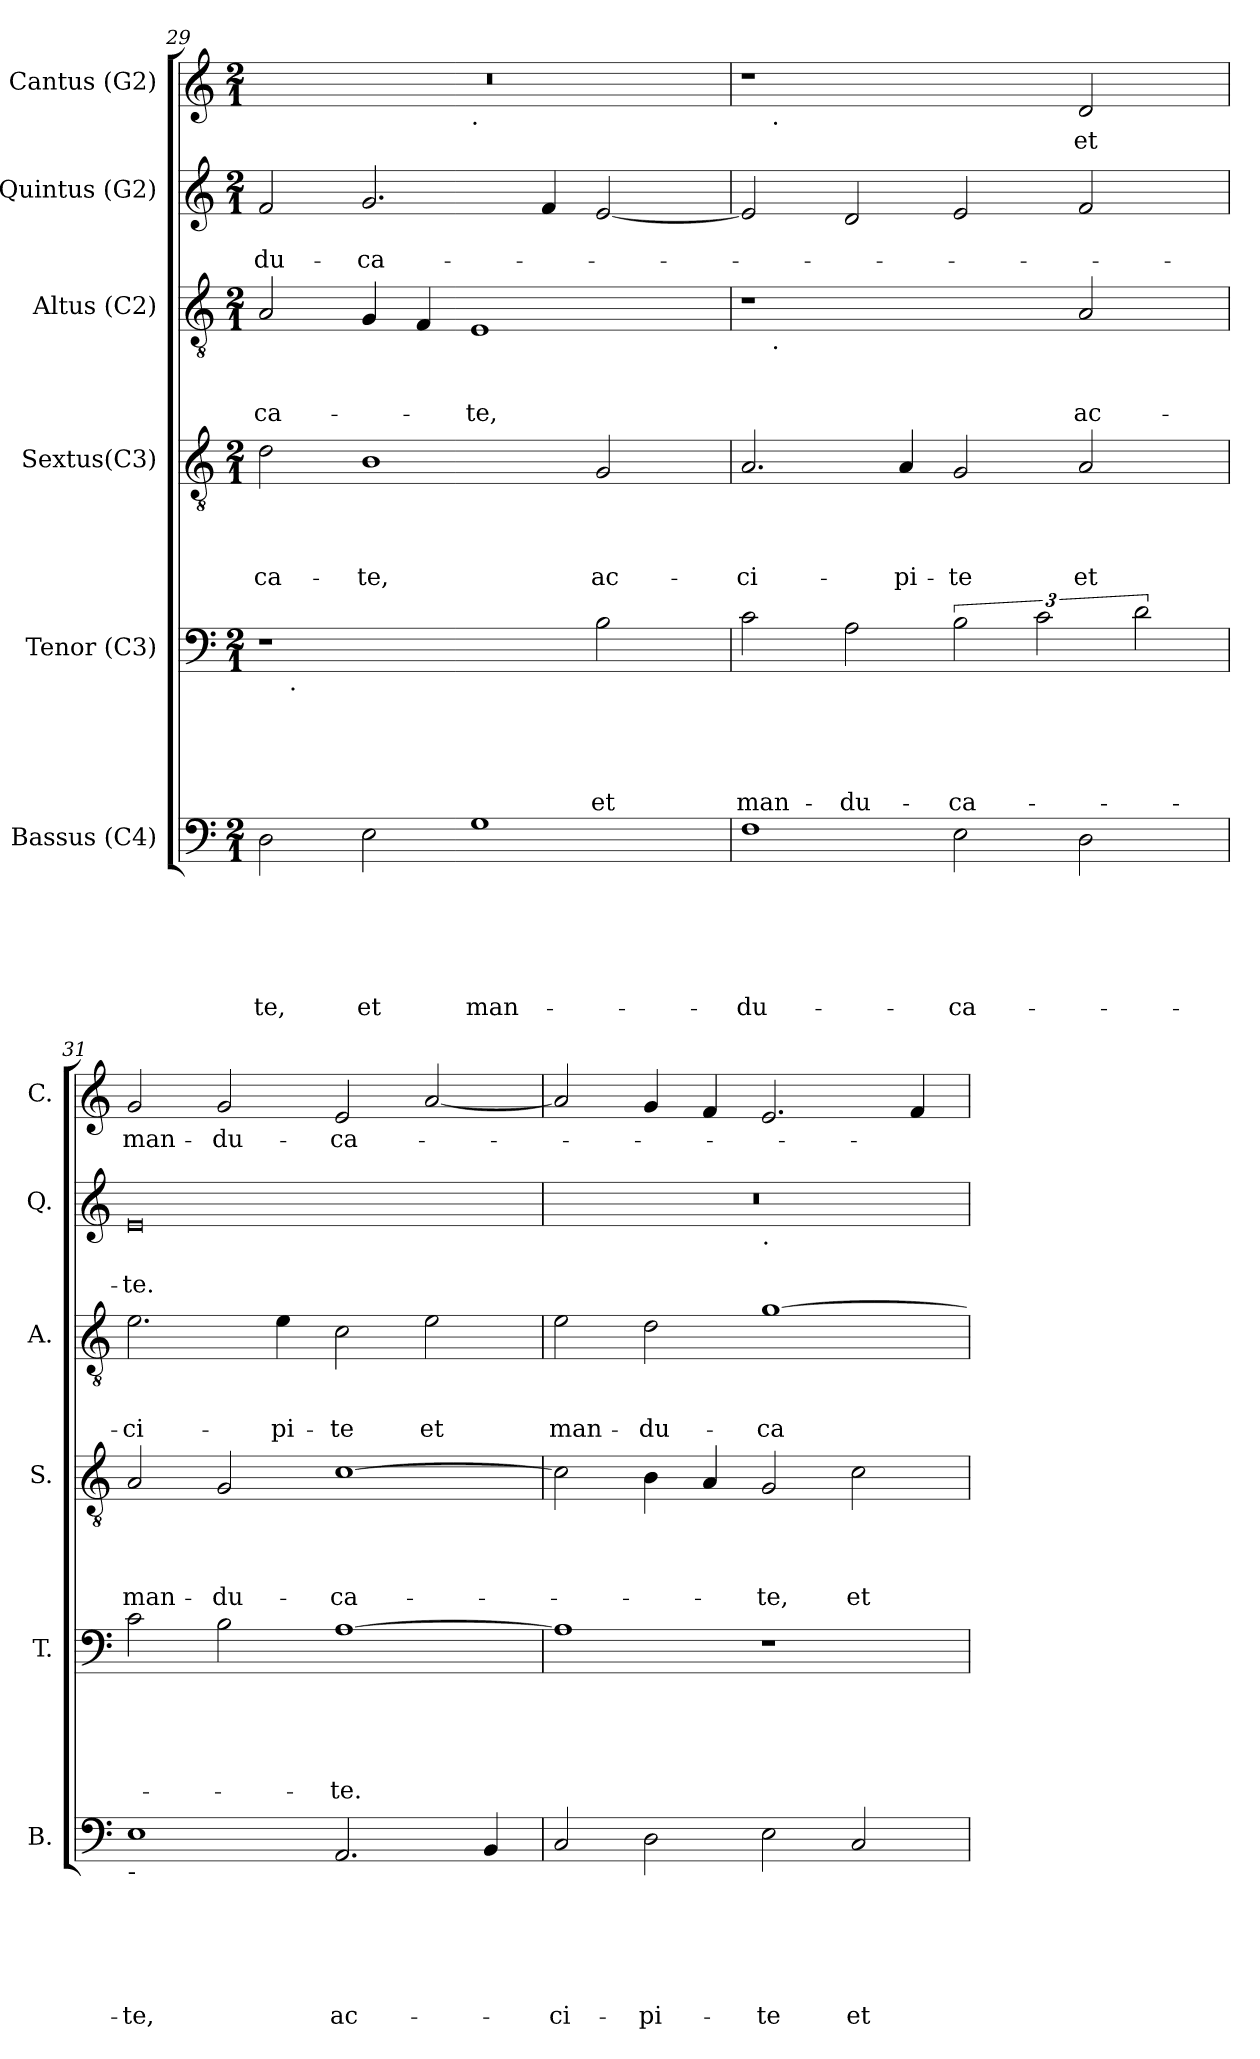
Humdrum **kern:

**kern	**text	**text	**text	**text	**text	**text	**kern	**text	**text	**text	**text	**text	**kern	**text	**text	**text	**text	**kern	**text	**text	**text	**kern	**text	**text	**kern	**text
*part6	*part6	*part6	*part6	*part6	*part6	*part6	*part5	*part5	*part5	*part5	*part5	*part5	*part4	*part4	*part4	*part4	*part4	*part3	*part3	*part3	*part3	*part2	*part2	*part2	*part1	*part1
*staff6	*staff6	*staff6	*staff6	*staff6	*staff6	*staff6	*staff5	*staff5	*staff5	*staff5	*staff5	*staff5	*staff4	*staff4	*staff4	*staff4	*staff4	*staff3	*staff3	*staff3	*staff3	*staff2	*staff2	*staff2	*staff1	*staff1
*I"Bassus (C4)	*	*	*	*	*	*	*I"Tenor (C3)	*	*	*	*	*	*I"Sextus(C3)	*	*	*	*	*I"Altus (C2)	*	*	*	*I"Quintus (G2)	*	*	*I"Cantus (G2)	*
*I'B.	*	*	*	*	*	*	*I'T.	*	*	*	*	*	*I'S.	*	*	*	*	*I'A.	*	*	*	*I'Q.	*	*	*I'C.	*
*clefF4	*	*	*	*	*	*	*clefF4	*	*	*	*	*	*clefGv2	*	*	*	*	*clefGv2	*	*	*	*clefG2	*	*	*clefG2	*
*k[]	*	*	*	*	*	*	*k[]	*	*	*	*	*	*k[]	*	*	*	*	*k[]	*	*	*	*k[]	*	*	*k[]	*
*C:	*	*	*	*	*	*	*C:	*	*	*	*	*	*C:	*	*	*	*	*C:	*	*	*	*C:	*	*	*C:	*
*M2/1	*	*	*	*	*	*	*M2/1	*	*	*	*	*	*M2/1	*	*	*	*	*M2/1	*	*	*	*M2/1	*	*	*M2/1	*
=29	=29	=29	=29	=29	=29	=29	=29	=29	=29	=29	=29	=29	=29	=29	=29	=29	=29	=29	=29	=29	=29	=29	=29	=29	=29	=29
!	!	!	!	!	!	!LO:LY:b	!	!	!	!	!	!	!	!	!	!	!LO:LY:b	!	!	!	!LO:LY:b	!	!	!LO:LY:b	!	!
*	*	*	*	*	*	*	*^	*	*	*	*	*	*	*	*	*	*	*	*	*	*	*	*	*	*^	*
2D\	.	.	.	.	.	-te,	1r	16.ryy	.	.	.	.	.	2d\	.	.	.	-ca-	2A/	.	.	-ca-	2f/	.	-du-	0r	1ryy	.
!	!	!	!	!	!	!	!	!LO:TX:b:t=.	!	!	!	!	!	!	!	!	!	!	!	!	!	!	!	!	!	!	!	!
.	.	.	.	.	.	.	.	1ryy	.	.	.	.	.	.	.	.	.	.	.	.	.	.	.	.	.	.	.	.
!	!	!	!	!	!	!LO:LY:b	!	!	!	!	!	!	!	!	!	!	!	!LO:LY:b	!	!	!	!	!	!	!LO:LY:b	!	!	!
2E\	.	.	.	.	.	et	.	.	.	.	.	.	.	1B	.	.	.	-te,	4G/	.	.	.	2.g/	.	-ca-	.	.	.
.	.	.	.	.	.	.	.	.	.	.	.	.	.	.	.	.	.	.	4F/	.	.	.	.	.	.	.	.	.
!	!	!	!	!	!	!	!	!	!	!	!	!	!	!	!	!	!	!	!	!	!	!	!	!	!	!	!LO:TX:b:t=.	!
!	!	!	!	!	!	!LO:LY:b	!	!	!	!	!	!	!	!	!	!	!	!	!	!	!	!LO:LY:b	!	!	!	!	!	!
1G	.	.	.	.	.	man-	2ryy	.	.	.	.	.	.	.	.	.	.	.	1E	.	.	-te,	.	.	.	.	1ryy	.
.	.	.	.	.	.	.	.	2ryy	.	.	.	.	.	.	.	.	.	.	.	.	.	.	.	.	.	.	.	.
.	.	.	.	.	.	.	.	.	.	.	.	.	.	.	.	.	.	.	.	.	.	.	4f/	.	.	.	.	.
!	!	!	!	!	!	!	!	!	!	!	!	!	!LO:LY:b	!	!	!	!	!LO:LY:b	!	!	!	!	!	!	!	!	!	!
.	.	.	.	.	.	.	2B\	.	.	.	.	.	et	2G/	.	.	.	ac-	.	.	.	.	[<2e/	.	.	.	.	.
.	.	.	.	.	.	.	.	4ryy	.	.	.	.	.	.	.	.	.	.	.	.	.	.	.	.	.	.	.	.
.	.	.	.	.	.	.	.	8ryy	.	.	.	.	.	.	.	.	.	.	.	.	.	.	.	.	.	.	.	.
.	.	.	.	.	.	.	.	32ryy	.	.	.	.	.	.	.	.	.	.	.	.	.	.	.	.	.	.	.	.
=30	=30	=30	=30	=30	=30	=30	=30	=30	=30	=30	=30	=30	=30	=30	=30	=30	=30	=30	=30	=30	=30	=30	=30	=30	=30	=30	=30	=30
!	!	!	!	!	!	!LO:LY:b	!	!	!	!	!	!	!LO:LY:b	!	!	!	!	!LO:LY:b	!	!	!	!	!	!	!	!	!	!
*	*	*	*	*	*	*	*v	*v	*	*	*	*	*	*	*	*	*	*	*^	*	*	*	*	*	*	*	*	*
1F	.	.	.	.	.	-du-	2c\	.	.	.	.	man-	2.A/	.	.	.	-ci-	1r	16.ryy	.	.	.	2e/]	.	.	1r	16.ryy	.
!	!	!	!	!	!	!	!	!	!	!	!	!	!	!	!	!	!	!	!	!	!	!	!	!	!	!	!LO:TX:b:t=.	!
!	!	!	!	!	!	!	!	!	!	!	!	!	!	!	!	!	!	!	!LO:TX:b:t=.	!	!	!	!	!	!	!	!	!
.	.	.	.	.	.	.	.	.	.	.	.	.	.	.	.	.	.	.	1ryy	.	.	.	.	.	.	.	1ryy	.
!	!	!	!	!	!	!	!	!	!	!	!	!LO:LY:b	!	!	!	!	!	!	!	!	!	!	!	!	!	!	!	!
.	.	.	.	.	.	.	2A\	.	.	.	.	-du-	.	.	.	.	.	.	.	.	.	.	2d/	.	.	.	.	.
!	!	!	!	!	!	!	!	!	!	!	!	!	!	!	!	!	!LO:LY:b	!	!	!	!	!	!	!	!	!	!	!
.	.	.	.	.	.	.	.	.	.	.	.	.	4A/	.	.	.	-pi-	.	.	.	.	.	.	.	.	.	.	.
!	!	!	!	!	!	!LO:LY:b	!	!	!	!	!	!LO:LY:b	!	!	!	!	!LO:LY:b	!	!	!	!	!	!	!	!	!	!	!
2E\	.	.	.	.	.	-ca-	3B\	.	.	.	.	-ca-	2G/	.	.	.	-te	2ryy	.	.	.	.	2e/	.	.	2ryy	.	.
.	.	.	.	.	.	.	.	.	.	.	.	.	.	.	.	.	.	.	2ryy	.	.	.	.	.	.	.	2ryy	.
.	.	.	.	.	.	.	3c\	.	.	.	.	.	.	.	.	.	.	.	.	.	.	.	.	.	.	.	.	.
!	!	!	!	!	!	!	!	!	!	!	!	!	!	!	!	!	!LO:LY:b	!	!	!	!	!LO:LY:b	!	!	!	!	!	!LO:LY:b
2D\	.	.	.	.	.	.	.	.	.	.	.	.	2A/	.	.	.	et	2A/	.	.	.	ac-	2f/	.	.	2d/	.	et
.	.	.	.	.	.	.	.	.	.	.	.	.	.	.	.	.	.	.	4ryy	.	.	.	.	.	.	.	4ryy	.
.	.	.	.	.	.	.	3d\	.	.	.	.	.	.	.	.	.	.	.	.	.	.	.	.	.	.	.	.	.
.	.	.	.	.	.	.	.	.	.	.	.	.	.	.	.	.	.	.	8ryy	.	.	.	.	.	.	.	8ryy	.
.	.	.	.	.	.	.	.	.	.	.	.	.	.	.	.	.	.	.	32ryy	.	.	.	.	.	.	.	32ryy	.
!!LO:PB:g=z
=31	=31	=31	=31	=31	=31	=31	=31	=31	=31	=31	=31	=31	=31	=31	=31	=31	=31	=31	=31	=31	=31	=31	=31	=31	=31	=31	=31	=31
!LO:TX:b:t=-	!	!	!	!	!	!	!	!	!	!	!	!	!	!	!	!	!	!	!	!	!	!	!	!	!	!	!	!
!	!	!	!	!	!	!LO:LY:b	!	!	!	!	!	!	!	!	!	!	!LO:LY:b	!	!	!	!	!LO:LY:b	!	!	!LO:LY:b:rj	!	!	!LO:LY:b
*	*	*	*	*	*	*	*	*	*	*	*	*	*	*	*	*	*	*v	*v	*	*	*	*	*	*	*v	*v	*
1E	.	.	.	.	.	-te,	2c\	.	.	.	.	.	2A/	.	.	.	man-	2.e\	.	.	-ci-	0e	.	-te.	2g/	man-
!	!	!	!	!	!	!	!	!	!	!	!	!	!	!	!	!	!LO:LY:b	!	!	!	!	!	!	!	!	!LO:LY:b
.	.	.	.	.	.	.	2B\	.	.	.	.	.	2G/	.	.	.	-du-	.	.	.	.	.	.	.	2g/	-du-
!	!	!	!	!	!	!	!	!	!	!	!	!	!	!	!	!	!	!	!	!	!LO:LY:b	!	!	!	!	!
.	.	.	.	.	.	.	.	.	.	.	.	.	.	.	.	.	.	4e\	.	.	-pi-	.	.	.	.	.
!	!	!	!	!	!	!LO:LY:b	!	!	!	!	!	!LO:LY:b	!	!	!	!	!LO:LY:b	!	!	!	!LO:LY:b	!	!	!	!	!LO:LY:b
2.AA/	.	.	.	.	.	ac-	[>1A	.	.	.	.	-te.	[>1c	.	.	.	-ca-	2c\	.	.	-te	.	.	.	2e/	-ca-
!	!	!	!	!	!	!	!	!	!	!	!	!	!	!	!	!	!	!	!	!	!LO:LY:b	!	!	!	!	!
.	.	.	.	.	.	.	.	.	.	.	.	.	.	.	.	.	.	2e\	.	.	et	.	.	.	[<2a/	.
4BB/	.	.	.	.	.	.	.	.	.	.	.	.	.	.	.	.	.	.	.	.	.	.	.	.	.	.
=32	=32	=32	=32	=32	=32	=32	=32	=32	=32	=32	=32	=32	=32	=32	=32	=32	=32	=32	=32	=32	=32	=32	=32	=32	=32	=32
!	!	!	!	!	!	!LO:LY:b	!	!	!	!	!	!	!	!	!	!	!	!	!	!	!LO:LY:b	!	!	!	!	!
*	*	*	*	*	*	*	*	*	*	*	*	*	*	*	*	*	*	*	*	*	*	*^	*	*	*	*
2C/	.	.	.	.	.	-ci-	1A]	.	.	.	.	.	2c\]	.	.	.	.	2e\	.	.	man-	0r	1ryy	.	.	2a/]	.
!	!	!	!	!	!	!LO:LY:b	!	!	!	!	!	!	!	!	!	!	!	!	!	!	!LO:LY:b	!	!	!	!	!	!
2D\	.	.	.	.	.	-pi-	.	.	.	.	.	.	4B\	.	.	.	.	2d\	.	.	-du-	.	.	.	.	4g/	.
.	.	.	.	.	.	.	.	.	.	.	.	.	4A/	.	.	.	.	.	.	.	.	.	.	.	.	4f/	.
!	!	!	!	!	!	!	!	!	!	!	!	!	!	!	!	!	!	!	!	!	!	!	!LO:TX:b:t=.	!	!	!	!
!	!	!	!	!	!	!LO:LY:b	!	!	!	!	!	!	!	!	!	!	!LO:LY:b	!	!	!	!LO:LY:b	!	!	!	!	!	!
2E\	.	.	.	.	.	-te	1r	.	.	.	.	.	2G/	.	.	.	-te,	[>1g	.	.	-ca-	.	1ryy	.	.	2.e/	.
!	!	!	!	!	!	!LO:LY:b	!	!	!	!	!	!	!	!	!	!	!LO:LY:b	!	!	!	!	!	!	!	!	!	!
2C/	.	.	.	.	.	et	.	.	.	.	.	.	2c\	.	.	.	et	.	.	.	.	.	.	.	.	.	.
.	.	.	.	.	.	.	.	.	.	.	.	.	.	.	.	.	.	.	.	.	.	.	.	.	.	4f/	.
*	*	*	*	*	*	*	*	*	*	*	*	*	*	*	*	*	*	*	*	*	*	*v	*v	*	*	*	*
=	=	=	=	=	=	=	=	=	=	=	=	=	=	=	=	=	=	=	=	=	=	=	=	=	=	=
*-	*-	*-	*-	*-	*-	*-	*-	*-	*-	*-	*-	*-	*-	*-	*-	*-	*-	*-	*-	*-	*-	*-	*-	*-	*-	*-
